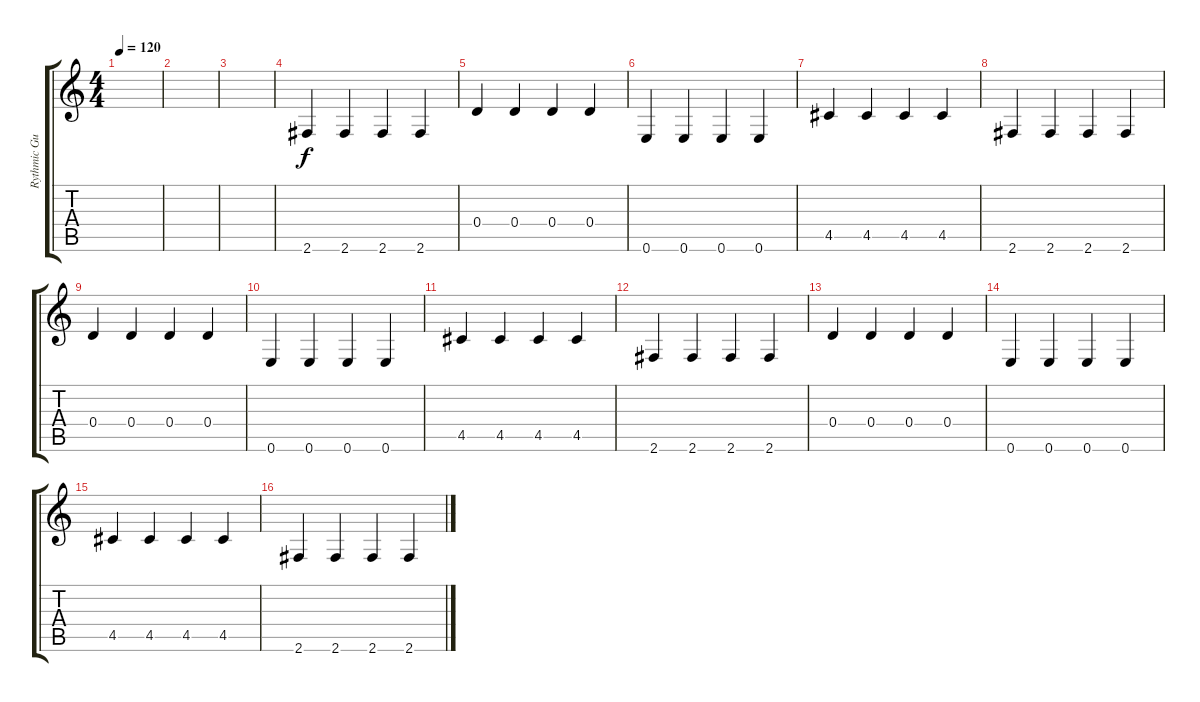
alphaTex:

\track ("Rythmic Guitar 2" "Rythmic Gu") {instrument electricbassfinger}
\staff {score tabs}
\tuning (E4 B3 G3 D3 A2 E2) {hide}
\ts (4 4)
\tempo 120
\clef g2
\ks c
|
|
|
2.6.4 2.6.4 2.6.4 2.6.4 |
0.4.4 0.4.4 0.4.4 0.4.4 |
0.6.4 0.6.4 0.6.4 0.6.4 |
4.5.4 4.5.4 4.5.4 4.5.4 |
2.6.4 2.6.4 2.6.4 2.6.4 |
0.4.4 0.4.4 0.4.4 0.4.4 |
0.6.4 0.6.4 0.6.4 0.6.4 |
4.5.4 4.5.4 4.5.4 4.5.4 |
2.6.4 2.6.4 2.6.4 2.6.4 |
0.4.4 0.4.4 0.4.4 0.4.4 |
0.6.4 0.6.4 0.6.4 0.6.4 |
4.5.4 4.5.4 4.5.4 4.5.4 |
2.6.4 2.6.4 2.6.4 2.6.4
